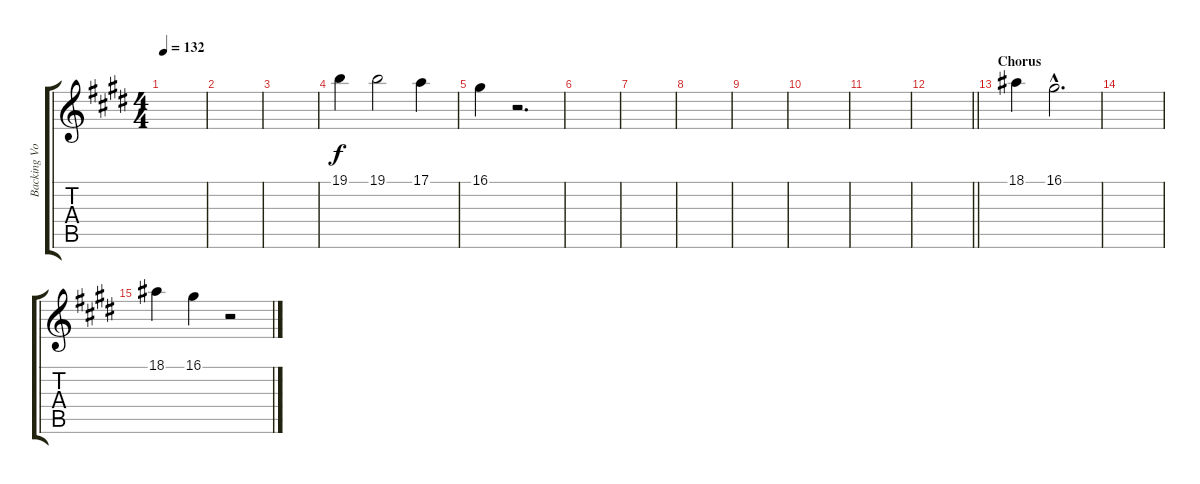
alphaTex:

\track ("Backing Vocals" "Backing Vo") {instrument xylophone}
\staff {score tabs}
\tuning (E4 B3 G3 D3 A2 E2) {hide}
\ts (4 4)
\tempo 132
\clef g2
\ks e
|
|
|
19.1.4 19.1.2 17.1.4 |
16.1.4 r.2{d} |
|
|
|
|
|
|
\barLineRight lightlight
|
\section ("" "Chorus")
18.1.4 16.1{hac}.2{d} |
|
18.1.4 16.1.4 r.2
